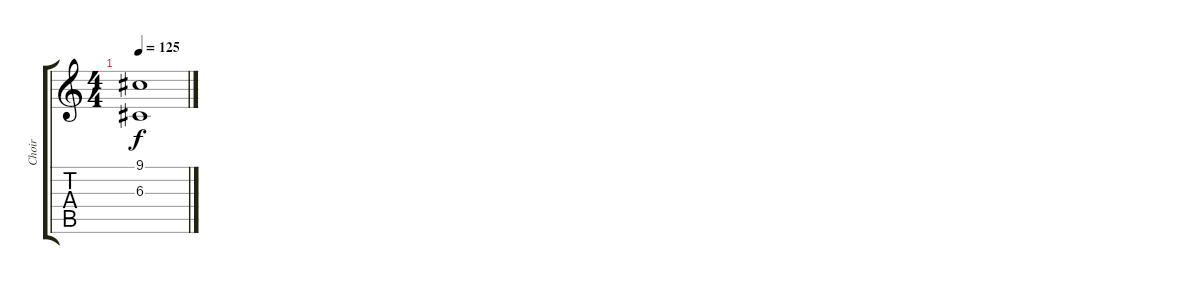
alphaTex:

\track ("Choir" "Choir") {instrument choiraahs}
\staff {score tabs}
\tuning (E4 B3 G3 D3 A2 E2) {hide}
\ts (4 4)
\tempo 125
\clef g2
\ks c
(9.1 6.3).1{dy f volume 2}
